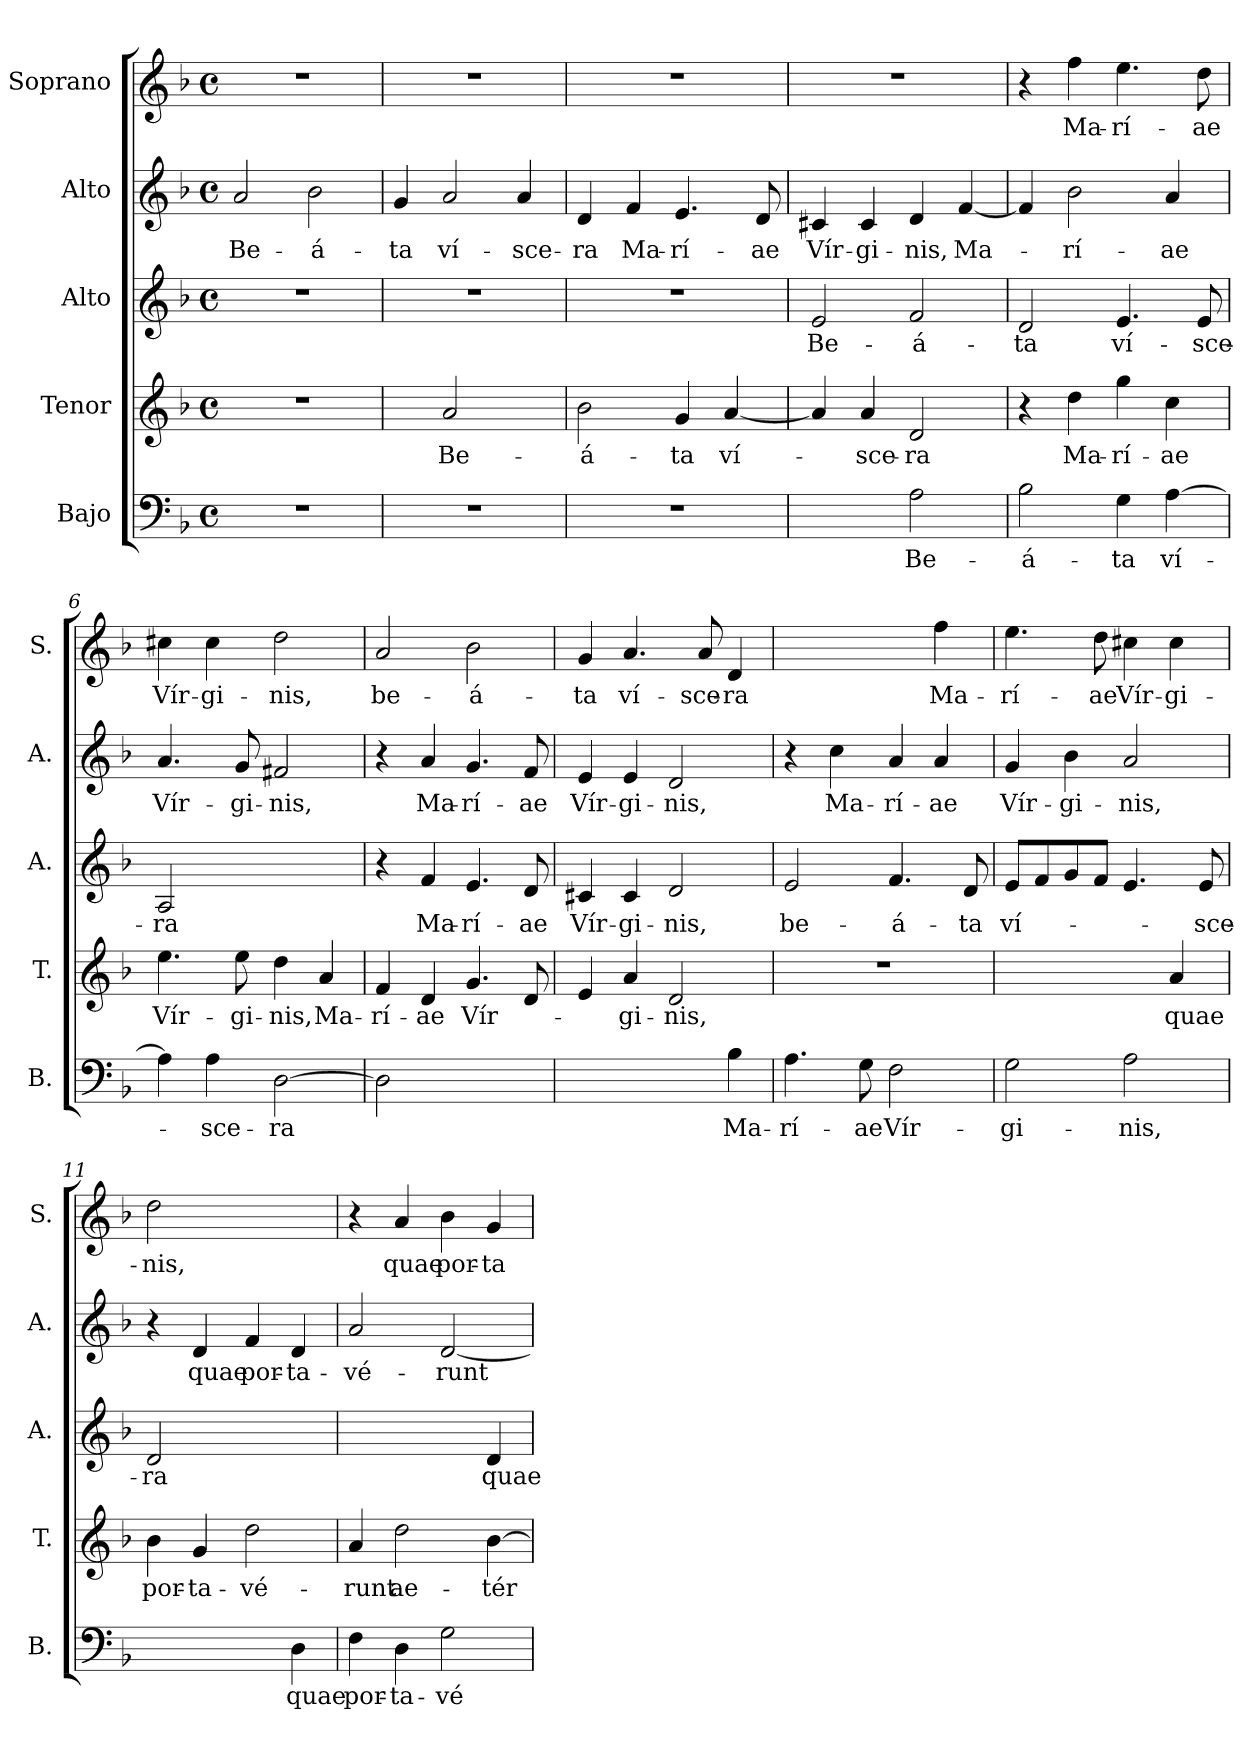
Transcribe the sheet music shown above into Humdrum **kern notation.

**kern	**text	**kern	**text	**kern	**text	**kern	**text	**kern	**text
*part5	*part5	*part4	*part4	*part3	*part3	*part2	*part2	*part1	*part1
*staff5	*staff5	*staff4	*staff4	*staff3	*staff3	*staff2	*staff2	*staff1	*staff1
*I"Bajo	*	*I"Tenor	*	*I"Alto	*	*I"Alto	*	*I"Soprano	*
*I'B.	*	*I'T.	*	*I'A.	*	*I'A.	*	*I'S.	*
*clefF4	*	*clefG2	*	*clefG2	*	*clefG2	*	*clefG2	*
*k[b-]	*	*k[b-]	*	*k[b-]	*	*k[b-]	*	*k[b-]	*
*F:	*	*F:	*	*F:	*	*F:	*	*F:	*
*M4/4	*	*M4/4	*	*M4/4	*	*M4/4	*	*M4/4	*
*met(c)	*	*met(c)	*	*met(c)	*	*met(c)	*	*met(c)	*
=1	=1	=1	=1	=1	=1	=1	=1	=1	=1
!	!	!	!	!	!	!	!LO:LY:b	!	!
1r	.	1r	.	1r	.	2a/	Be-	1r	.
!	!	!	!	!	!	!	!LO:LY:b	!	!
.	.	.	.	.	.	2b-\	-á-	.	.
=2	=2	=2	=2	=2	=2	=2	=2	=2	=2
!	!	!	!	!	!	!	!LO:LY:b	!	!
1r	.	4ryy	.	1r	.	4g/	-ta	1r	.
!	!	!	!LO:LY:b	!	!	!	!LO:LY:b	!	!
.	.	2a/	Be-	.	.	2a/	ví-	.	.
!	!	!	!	!	!	!	!LO:LY:b	!	!
.	.	4ryy	.	.	.	4a/	-sce-	.	.
=3	=3	=3	=3	=3	=3	=3	=3	=3	=3
!	!	!	!LO:LY:b	!	!	!	!LO:LY:b	!	!
1r	.	2b-\	-á-	1r	.	4d/	-ra	1r	.
!	!	!	!	!	!	!	!LO:LY:b	!	!
.	.	.	.	.	.	4f/	Ma-	.	.
!	!	!	!LO:LY:b	!	!	!	!LO:LY:b	!	!
.	.	4g/	-ta	.	.	4.e/	-rí-	.	.
!	!	!	!LO:LY:b	!	!	!	!	!	!
.	.	[<4a/	ví-	.	.	.	.	.	.
!	!	!	!	!	!	!	!LO:LY:b	!	!
.	.	.	.	.	.	8d/	-ae	.	.
=4	=4	=4	=4	=4	=4	=4	=4	=4	=4
!	!	!	!	!	!LO:LY:b	!	!LO:LY:b	!	!
2ryy	.	4a/]	.	2e/	Be-	4c#X/	Vír-	1r	.
!	!	!	!LO:LY:b	!	!	!	!LO:LY:b	!	!
.	.	4a/	-sce-	.	.	4c#/	-gi-	.	.
!	!LO:LY:b	!	!LO:LY:b	!	!LO:LY:b	!	!LO:LY:b	!	!
2A\	Be-	2d/	-ra	2f/	-á-	4d/	-nis,	.	.
!	!	!	!	!	!	!	!LO:LY:b	!	!
.	.	.	.	.	.	[<4f/	Ma-	.	.
=5	=5	=5	=5	=5	=5	=5	=5	=5	=5
!	!LO:LY:b	!	!	!	!LO:LY:b	!	!	!	!
2B-\	-á-	4r	.	2d/	-ta	4f/]	.	4r	.
!	!	!	!LO:LY:b	!	!	!	!LO:LY:b	!	!LO:LY:b
.	.	4dd\	Ma-	.	.	2b-\	-rí-	4ff\	Ma-
!	!LO:LY:b	!	!LO:LY:b	!	!LO:LY:b	!	!	!	!LO:LY:b
4G\	-ta	4gg\	-rí-	4.e/	ví-	.	.	4.ee\	-rí-
!	!LO:LY:b	!	!LO:LY:b	!	!	!	!LO:LY:b	!	!
[<4A\	ví-	4cc\	-ae	.	.	4a/	-ae	.	.
!	!	!	!	!	!LO:LY:b	!	!	!	!LO:LY:b
.	.	.	.	8e/	-sce-	.	.	8dd\	-ae
!!LO:LB:g=z
=6	=6	=6	=6	=6	=6	=6	=6	=6	=6
!	!	!	!LO:LY:b	!	!LO:LY:b	!	!LO:LY:b	!	!LO:LY:b
4A\]	.	4.ee\	Vír-	2A/	-ra	4.a/	Vír-	4cc#X\	Vír-
!	!LO:LY:b	!	!	!	!	!	!	!	!LO:LY:b
4A\	-sce-	.	.	.	.	.	.	4cc#\	-gi-
!	!	!	!LO:LY:b	!	!	!	!LO:LY:b	!	!
.	.	8ee\	-gi-	.	.	8g/	-gi-	.	.
!	!LO:LY:b	!	!LO:LY:b	!	!	!	!LO:LY:b	!	!LO:LY:b
[>2D\	-ra	4dd\	-nis,	2ryy	.	2f#X/	-nis,	2dd\	-nis,
!	!	!	!LO:LY:b	!	!	!	!	!	!
.	.	4a/	Ma-	.	.	.	.	.	.
=7	=7	=7	=7	=7	=7	=7	=7	=7	=7
!	!	!	!LO:LY:b	!	!	!	!	!	!LO:LY:b
2D\]	.	4f/	-rí-	4r	.	4r	.	2a/	be-
!	!	!	!LO:LY:b	!	!LO:LY:b	!	!LO:LY:b	!	!
.	.	4d/	-ae	4f/	Ma-	4a/	Ma-	.	.
!	!	!	!LO:LY:b	!	!LO:LY:b	!	!LO:LY:b	!	!LO:LY:b
2ryy	.	4.g/	Vír-	4.e/	-rí-	4.g/	-rí-	2b-\	-á-
!	!	!	!	!	!LO:LY:b	!	!LO:LY:b	!	!
.	.	8d/	.	8d/	-ae	8f/	-ae	.	.
=8	=8	=8	=8	=8	=8	=8	=8	=8	=8
!	!	!	!	!	!LO:LY:b	!	!LO:LY:b	!	!LO:LY:b
2.ryy	.	4e/	.	4c#X/	Vír-	4e/	Vír-	4g/	-ta
!	!	!	!LO:LY:b	!	!LO:LY:b	!	!LO:LY:b	!	!LO:LY:b
.	.	4a/	-gi-	4c#/	-gi-	4e/	-gi-	4.a/	ví-
!	!	!	!LO:LY:b	!	!LO:LY:b	!	!LO:LY:b	!	!
.	.	2d/	-nis,	2d/	-nis,	2d/	-nis,	.	.
!	!	!	!	!	!	!	!	!	!LO:LY:b
.	.	.	.	.	.	.	.	8a/	-sce-
!	!LO:LY:b	!	!	!	!	!	!	!	!LO:LY:b:rj
4B-\	Ma-	.	.	.	.	.	.	4d/	-ra
=9	=9	=9	=9	=9	=9	=9	=9	=9	=9
!	!LO:LY:b	!	!	!	!LO:LY:b	!	!	!	!
4.A\	-rí-	1r	.	2e/	be-	4r	.	2.ryy	.
!	!	!	!	!	!	!	!LO:LY:b	!	!
.	.	.	.	.	.	4cc\	Ma-	.	.
!	!LO:LY:b	!	!	!	!	!	!	!	!
8G\	-ae	.	.	.	.	.	.	.	.
!	!LO:LY:b	!	!	!	!LO:LY:b	!	!LO:LY:b	!	!
2F\	Vír-	.	.	4.f/	-á-	4a/	-rí-	.	.
!	!	!	!	!	!	!	!LO:LY:b	!	!LO:LY:b
.	.	.	.	.	.	4a/	-ae	4ff\	Ma-
!	!	!	!	!	!LO:LY:b	!	!	!	!
.	.	.	.	8d/	-ta	.	.	.	.
=10	=10	=10	=10	=10	=10	=10	=10	=10	=10
!	!LO:LY:b	!	!	!	!LO:LY:b	!	!LO:LY:b	!	!LO:LY:b
2G\	-gi-	2.ryy	.	8e/L	ví-	4g/	Vír-	4.ee\	-rí-
.	.	.	.	8f/	.	.	.	.	.
!	!	!	!	!	!	!	!LO:LY:b	!	!
.	.	.	.	8g/	.	4b-\	-gi-	.	.
!	!	!	!	!	!	!	!	!	!LO:LY:b
.	.	.	.	8f/J	.	.	.	8dd\	-ae
!	!LO:LY:b	!	!	!	!	!	!LO:LY:b	!	!LO:LY:b
2A\	-nis,	.	.	4.e/	.	2a/	-nis,	4cc#X\	Vír-
!	!	!	!LO:LY:b	!	!	!	!	!	!LO:LY:b
.	.	4a/	quae	.	.	.	.	4cc#\	-gi-
!	!	!	!	!	!LO:LY:b	!	!	!	!
.	.	.	.	8e/	-sce-	.	.	.	.
!!LO:PB:g=z
=11	=11	=11	=11	=11	=11	=11	=11	=11	=11
!	!	!	!LO:LY:b	!	!LO:LY:b	!	!	!	!LO:LY:b
2.ryy	.	4b-\	por-	2d/	-ra	4r	.	2dd\	-nis,
!	!	!	!LO:LY:b	!	!	!	!LO:LY:b	!	!
.	.	4g/	-ta-	.	.	4d/	quae	.	.
!	!	!	!LO:LY:b	!	!	!	!LO:LY:b	!	!
.	.	2dd\	-vé-	2ryy	.	4f/	por-	2ryy	.
!	!LO:LY:b	!	!	!	!	!	!LO:LY:b	!	!
4D\	quae	.	.	.	.	4d/	-ta-	.	.
=12	=12	=12	=12	=12	=12	=12	=12	=12	=12
!	!LO:LY:b	!	!LO:LY:b	!	!	!	!LO:LY:b	!	!
4F\	por-	4a/	-runt	2.ryy	.	2a/	-vé-	4r	.
!	!LO:LY:b	!	!LO:LY:b	!	!	!	!	!	!LO:LY:b
4D\	-ta-	2dd\	ae-	.	.	.	.	4a/	quae
!	!LO:LY:b	!	!	!	!	!	!LO:LY:b	!	!LO:LY:b
2G\	-vé-	.	.	.	.	[<2d/	-runt	4b-\	por-
!	!	!	!LO:LY:b	!	!LO:LY:b	!	!	!	!LO:LY:b
.	.	[>4b-\	-tér-	4d/	quae	.	.	4g/	-ta-
=	=	=	=	=	=	=	=	=	=
*-	*-	*-	*-	*-	*-	*-	*-	*-	*-
